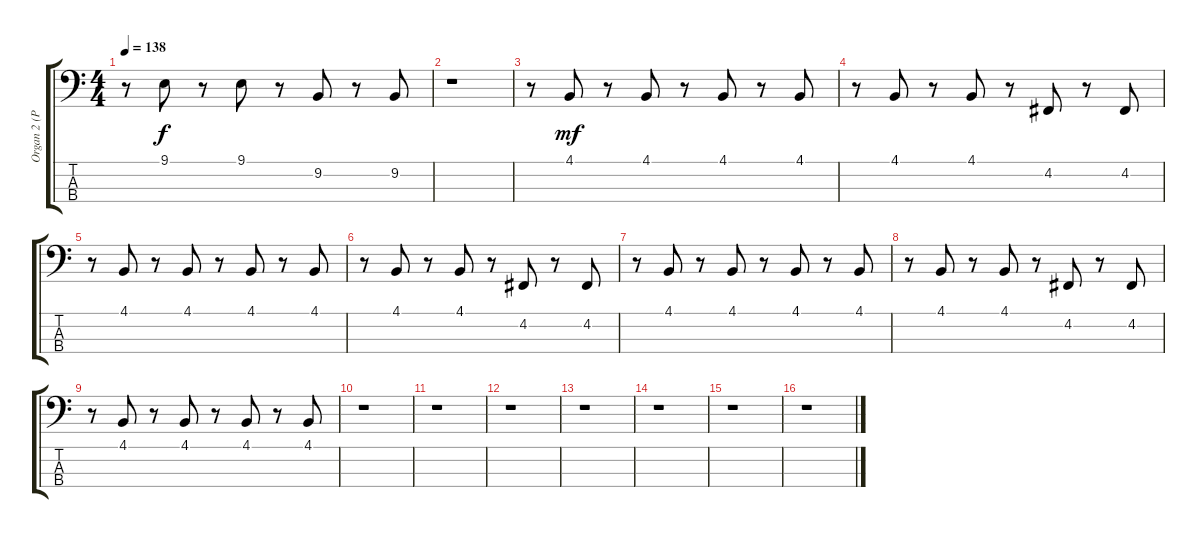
\track ("Organ 2 (Percussive)" "Organ 2 (P") {instrument percussiveorgan}
\staff {score tabs}
\tuning (G2 D2 A1 E1) {hide}
\ts (4 4)
\tempo 138
\clef f4
\ks c
r.8{dy f} 9.1.8 r.8 9.1.8 r.8 9.2.8 r.8 9.2.8 |
r.1 |
r.8 4.1.8{dy mf} r.8 4.1.8 r.8 4.1.8 r.8 4.1.8 |
r.8 4.1.8 r.8 4.1.8 r.8 4.2.8 r.8 4.2.8 |
r.8 4.1.8 r.8 4.1.8 r.8 4.1.8 r.8 4.1.8 |
r.8 4.1.8 r.8 4.1.8 r.8 4.2.8 r.8 4.2.8 |
r.8 4.1.8 r.8 4.1.8 r.8 4.1.8 r.8 4.1.8 |
r.8 4.1.8 r.8 4.1.8 r.8 4.2.8 r.8 4.2.8 |
r.8 4.1.8 r.8 4.1.8 r.8 4.1.8 r.8 4.1.8 |
r.1 |
r.1 |
r.1 |
r.1 |
r.1 |
r.1 |
r.1
